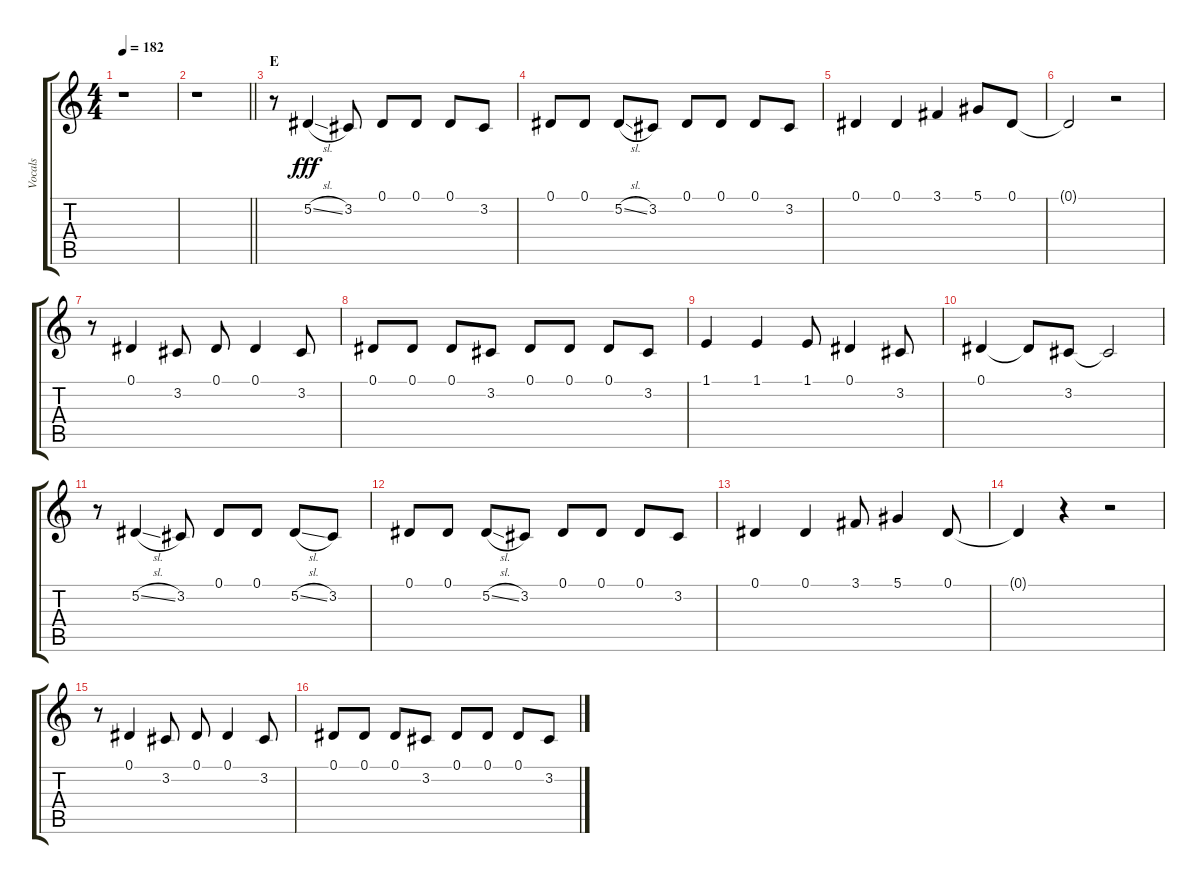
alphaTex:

\track ("Vocals" "Vocals") {instrument voiceoohs}
\staff {score tabs}
\tuning (Eb4 Bb3 Gb3 Db3 Ab2 Eb2) {hide}
\ts (4 4)
\tempo 182
\clef g2
\ks c
r.1{dy fff} |
\barLineRight lightlight
r.1 |
\section ("" "E")
r.8 5.2{sl}.4 3.2.8 0.1.8 0.1.8 0.1.8 3.2.8 |
0.1.8 0.1.8 5.2{sl}.8 3.2.8 0.1.8 0.1.8 0.1.8 3.2.8 |
0.1.4 0.1.4 3.1.4 5.1.8 0.1.8 |
0.1{t}.2 r.2 |
r.8 0.1.4 3.2.8 0.1.8 0.1.4 3.2.8 |
0.1.8 0.1.8 0.1.8 3.2.8 0.1.8 0.1.8 0.1.8 3.2.8 |
1.1.4 1.1.4 1.1.8 0.1.4 3.2.8 |
0.1.4 0.1{t}.8 3.2.8 3.2{t}.2 |
r.8 5.2{sl}.4 3.2.8 0.1.8 0.1.8 5.2{sl}.8 3.2.8 |
0.1.8 0.1.8 5.2{sl}.8 3.2.8 0.1.8 0.1.8 0.1.8 3.2.8 |
0.1.4 0.1.4 3.1.8 5.1.4 0.1.8 |
0.1{t}.4 r.4 r.2 |
r.8 0.1.4 3.2.8 0.1.8 0.1.4 3.2.8 |
0.1.8 0.1.8 0.1.8 3.2.8 0.1.8 0.1.8 0.1.8 3.2.8
